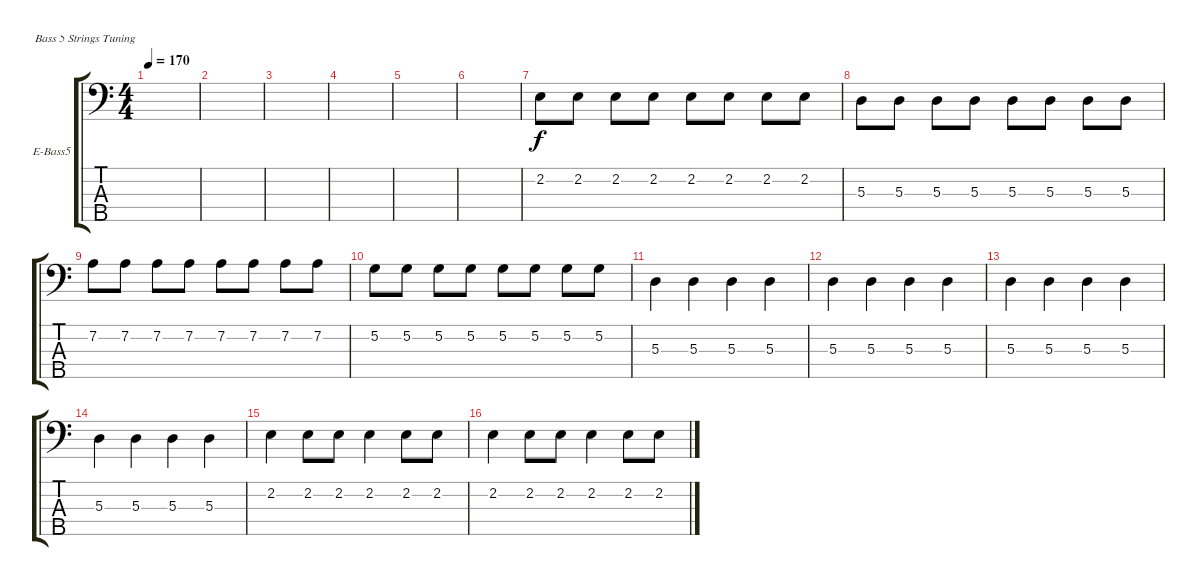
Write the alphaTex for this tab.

\defaultSystemsLayout 4
\bracketExtendMode groupsimilarinstruments
\firstSystemTrackNameOrientation horizontal
\otherSystemsTrackNameOrientation horizontal
\track ("Electric Bass" "E-Bass5") {instrument electricbassfinger}
\staff {score tabs}
\tuning (G2 D2 A1 E1 B0)
\ts (4 4)
\tempo 170
\clef f4
\ks c
|
|
|
|
|
|
2.2.8 2.2.8 2.2.8 2.2.8 2.2.8 2.2.8 2.2.8 2.2.8 |
5.3.8 5.3.8 5.3.8 5.3.8 5.3.8 5.3.8 5.3.8 5.3.8 |
7.2.8 7.2.8 7.2.8 7.2.8 7.2.8 7.2.8 7.2.8 7.2.8 |
5.2.8 5.2.8 5.2.8 5.2.8 5.2.8 5.2.8 5.2.8 5.2.8 |
5.3.4 5.3.4 5.3.4 5.3.4 |
5.3.4 5.3.4 5.3.4 5.3.4 |
5.3.4 5.3.4 5.3.4 5.3.4 |
5.3.4 5.3.4 5.3.4 5.3.4 |
2.2.4 2.2.8 2.2.8 2.2.4 2.2.8 2.2.8 |
2.2.4 2.2.8 2.2.8 2.2.4 2.2.8 2.2.8
